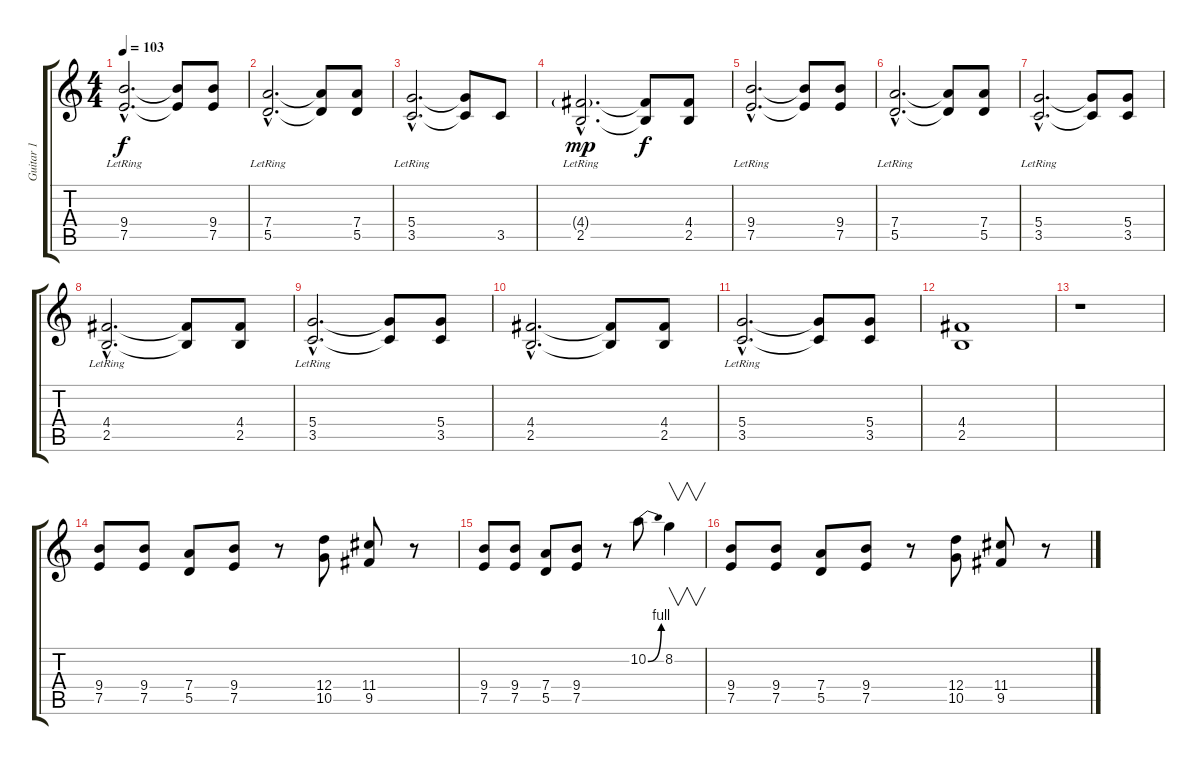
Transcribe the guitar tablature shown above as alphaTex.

\track ("Guitar 1" "Guitar 1") {instrument distortionguitar}
\staff {score tabs}
\tuning (E4 B3 G3 D3 A2 E2) {hide}
\ts (4 4)
\tempo 103
\clef g2
\ks c
(9.4{hac lr} 7.5{hac lr}).2{d dy f} (9.4{t} 7.5{t}).8 (9.4 7.5).8 |
(7.4{hac lr} 5.5{hac lr}).2{d} (7.4{t} 5.5{t}).8 (7.4 5.5).8 |
(5.4{hac lr} 3.5{hac lr}).2{d} (5.4{t} 3.5{t}).8 3.5.8 |
(4.4{g hac lr} 2.5{hac lr}).2{d dy mp} (4.4{t} 2.5{t}).8{dy f} (4.4 2.5).8 |
(9.4{hac lr} 7.5{hac lr}).2{d} (9.4{t} 7.5{t}).8 (9.4 7.5).8 |
(7.4{hac lr} 5.5{hac lr}).2{d} (7.4{t} 5.5{t}).8 (7.4 5.5).8 |
(5.4{hac lr} 3.5{hac lr}).2{d} (5.4{t} 3.5{t}).8 (5.4 3.5).8 |
(4.4{hac lr} 2.5{hac lr}).2{d} (4.4{t} 2.5{t}).8 (4.4 2.5).8 |
(5.4{hac lr} 3.5{hac lr}).2{d} (5.4{t} 3.5{t}).8 (5.4 3.5).8 |
(4.4{hac} 2.5{hac}).2{d} (4.4{t} 2.5{t}).8 (4.4 2.5).8 |
(5.4{hac lr} 3.5{hac lr}).2{d} (5.4{t} 3.5{t}).8 (5.4 3.5).8 |
(4.4 2.5).1 |
r.1 |
(9.4 7.5).8 (9.4 7.5).8 (7.4 5.5).8 (9.4 7.5).8 r.8 (12.4 10.5).8 (11.4 9.5).8 r.8 |
(9.4 7.5).8 (9.4 7.5).8 (7.4 5.5).8 (9.4 7.5).8 r.8 10.2{be (bend 0 0 60 4)}.8 8.2.4{v} |
(9.4 7.5).8 (9.4 7.5).8 (7.4 5.5).8 (9.4 7.5).8 r.8 (12.4 10.5).8 (11.4 9.5).8 r.8
